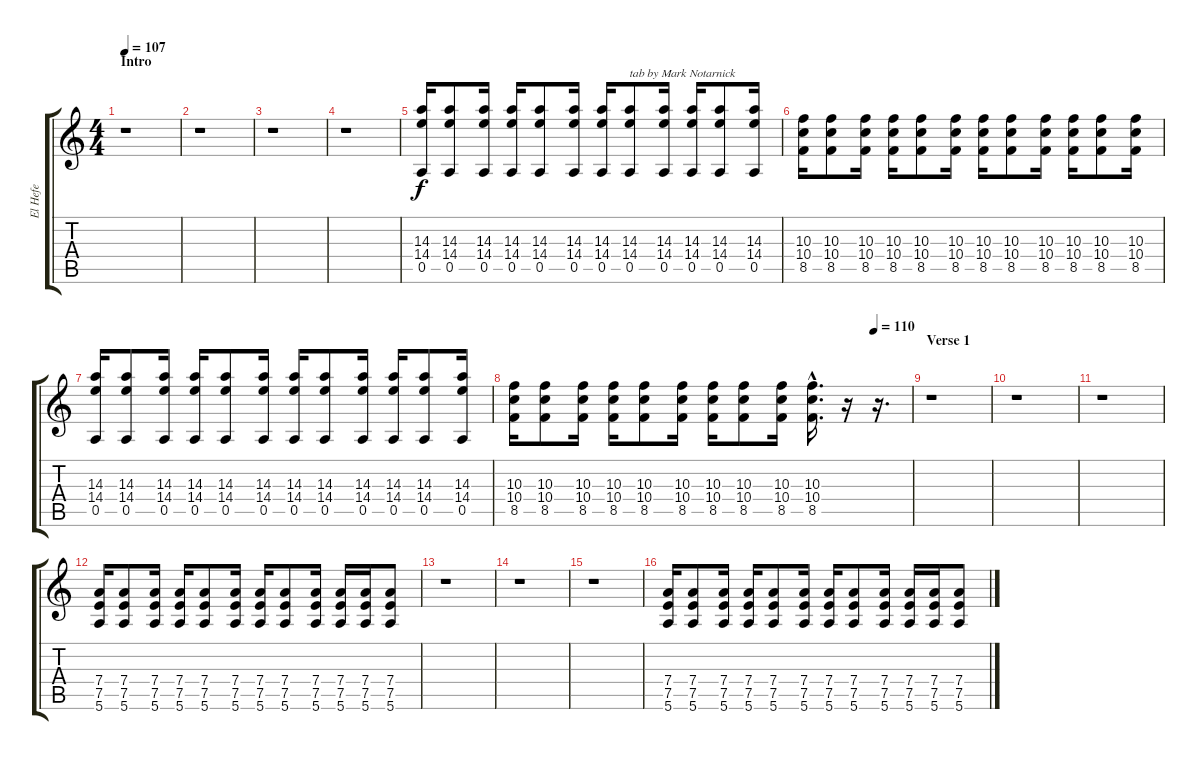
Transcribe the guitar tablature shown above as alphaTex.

\track ("El Hefe" "El Hefe") {instrument overdrivenguitar}
\staff {score tabs}
\tuning (E4 B3 G3 D3 A2 E2) {hide}
\ts (4 4)
\section ("" "Intro")
\tempo 107
\clef g2
\ks c
r.1{dy f instrument overdrivenguitar} |
r.1 |
r.1 |
r.1 |
(14.3 14.4 0.5).16{volume 11} (14.3 14.4 0.5).8 (14.3 14.4 0.5).16 (14.3 14.4 0.5).16 (14.3 14.4 0.5).8 (14.3 14.4 0.5).16 (14.3 14.4 0.5).16 (14.3 14.4 0.5).8{txt "tab by Mark Notarnick"} (14.3 14.4 0.5).16 (14.3 14.4 0.5).16 (14.3 14.4 0.5).8 (14.3 14.4 0.5).16 |
(10.3 10.4 8.5).16 (10.3 10.4 8.5).8 (10.3 10.4 8.5).16 (10.3 10.4 8.5).16 (10.3 10.4 8.5).8 (10.3 10.4 8.5).16 (10.3 10.4 8.5).16 (10.3 10.4 8.5).8 (10.3 10.4 8.5).16 (10.3 10.4 8.5).16 (10.3 10.4 8.5).8 (10.3 10.4 8.5).16 |
(14.3 14.4 0.5).16 (14.3 14.4 0.5).8 (14.3 14.4 0.5).16 (14.3 14.4 0.5).16 (14.3 14.4 0.5).8 (14.3 14.4 0.5).16 (14.3 14.4 0.5).16 (14.3 14.4 0.5).8 (14.3 14.4 0.5).16 (14.3 14.4 0.5).16 (14.3 14.4 0.5).8 (14.3 14.4 0.5).16 |
\tempo (110 0.90625)
(10.3 10.4 8.5).16 (10.3 10.4 8.5).8 (10.3 10.4 8.5).16 (10.3 10.4 8.5).16 (10.3 10.4 8.5).8 (10.3 10.4 8.5).16 (10.3 10.4 8.5).16 (10.3 10.4 8.5).8 (10.3 10.4 8.5).16 (10.3{hac} 10.4{hac} 8.5{hac}).16{d} r.16 r.16{d} |
\section ("" "Verse 1")
r.1{volume 13} |
r.1 |
r.1 |
(7.4 7.5 5.6).16 (7.4 7.5 5.6).8 (7.4 7.5 5.6).16 (7.4 7.5 5.6).16 (7.4 7.5 5.6).8 (7.4 7.5 5.6).16 (7.4 7.5 5.6).16 (7.4 7.5 5.6).8 (7.4 7.5 5.6).16 (7.4 7.5 5.6).16 (7.4 7.5 5.6).16 (7.4 7.5 5.6).8 |
r.1 |
r.1 |
r.1 |
(7.4 7.5 5.6).16 (7.4 7.5 5.6).8 (7.4 7.5 5.6).16 (7.4 7.5 5.6).16 (7.4 7.5 5.6).8 (7.4 7.5 5.6).16 (7.4 7.5 5.6).16 (7.4 7.5 5.6).8 (7.4 7.5 5.6).16 (7.4 7.5 5.6).16 (7.4 7.5 5.6).16 (7.4 7.5 5.6).8
